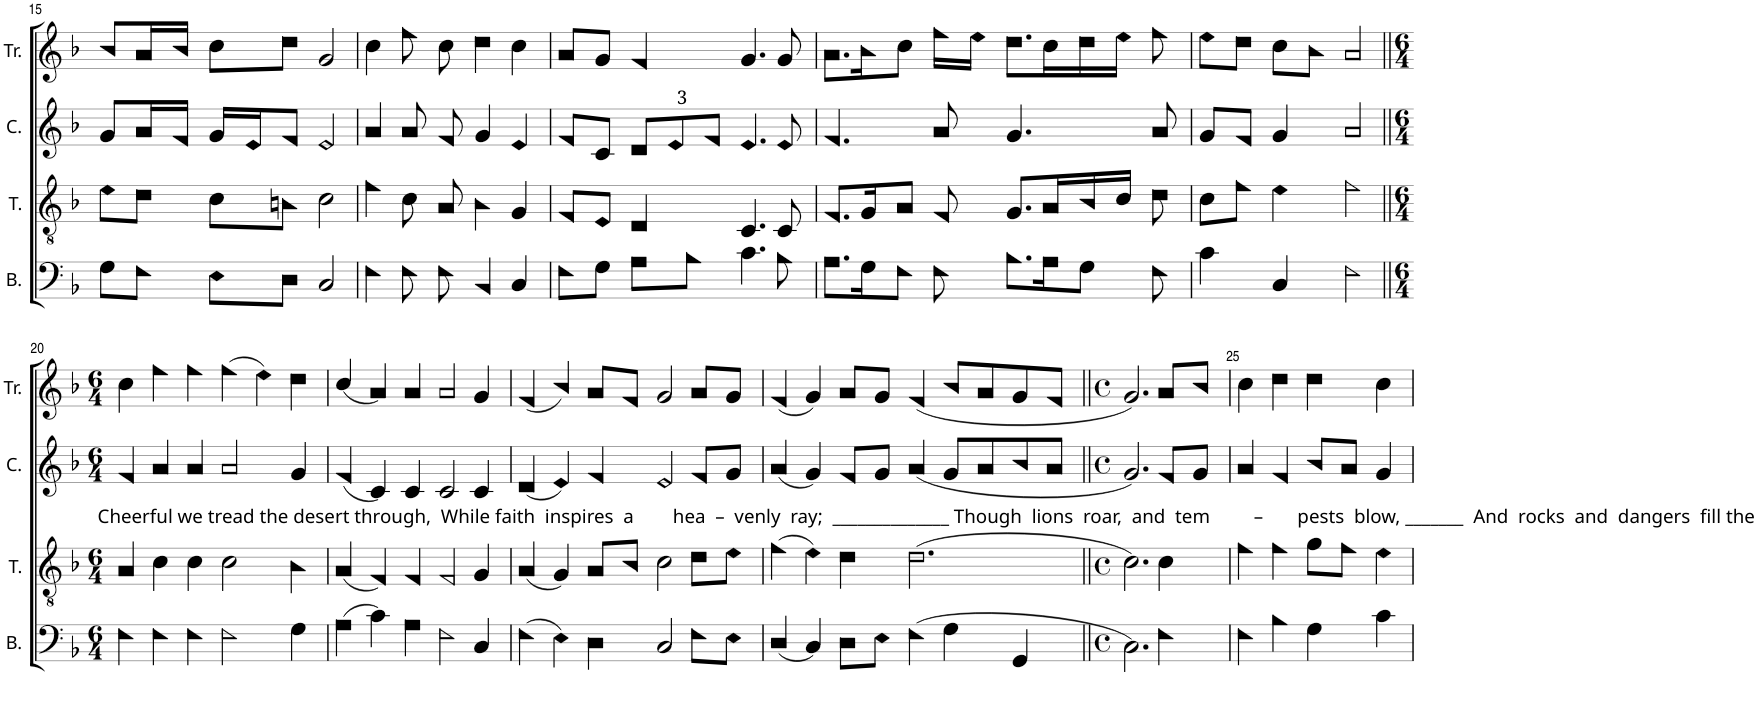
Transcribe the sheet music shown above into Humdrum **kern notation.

**kern	**kern	**kern	**kern
*part4	*part3	*part2	*part1
*staff4	*staff3	*staff2	*staff1
*I"B.	*I"T.	*I"C.	*I"Tr.
*I'B.	*I'T.	*I'C.	*I'Tr.
!!LO:PB:g=z
*clefF4	*clefGv2	*clefG2	*clefG2
*k[b-]	*k[b-]	*k[b-]	*k[b-]
*M2/2	*M2/2	*M2/2	*M2/2
*met(c|)	*met(c|)	*met(c|)	*met(c|)
=15	=15	=15	=15
8G!\L	8e!\L	8g!/L	8b-!/L
8F!\J	8d!\J	16a!/L	16a!/L
.	.	16f!/JJ	16b-!/JJ
8E!\L	8c!\L	16g!/LL	8cc!\L
.	.	16e!/J	.
8D!\J	8Bn!\J	8f!/J	8dd!\J
2C!/	2c!\	2e!/	2g!/
=16	=16	=16	=16
4F!\	4f!\	4a!/	4cc!\
8F!\	8c!\	8a!/	8ff!\
8F!\	8A!/	8f!/	8cc!\
4BB-!/	4B-!\	4g!/	4dd!\
4C!/	4G!/	4e!/	4cc!\
=17	=17	=17	=17
8F!\L	8F!/L	8f!/L	8a!/L
8G!\J	8E!/J	8c!/J	8g!/J
*	*	*Xbrackettup	*
8A!\L	4D!/	12d!/L	4f!/
.	.	12e!/	.
8B-!\J	.	.	.
.	.	12f!/J	.
4.c!\	4.C!/	4.e!/	4.g!/
8B-!\	8C!/	8e!/	8g!/
=18	=18	=18	=18
8.A!\L	8.F!/L	4.f!/	8.a!\L
16G!\K	16G!/K	.	16b-!\K
8F!\J	8A!/J	.	8cc!\J
8F!\	8F!/	8a!/	16ff!\LL
.	.	.	16ee!\JJ
8.B-!\L	8.G!/L	4.g!/	8.dd!\L
16A!\K	16A!/L	.	16cc!\L
8G!\J	16B-!/	.	16dd!\
.	16c!/JJ	.	16ee!\JJ
8F!\	8d!\	8a!/	8ff!\
=19	=19	=19	=19
4c!\	8c!\L	8g!/L	8ee!\L
.	8f!\J	8f!/J	8dd!\J
4C!/	4e!\	4g!/	8cc!\L
.	.	.	8b-!\J
2F!\	2f!\	2a!/	2a!/
!!LO:LB:g=z
=20||	=20||	=20||	=20||
*M6/4	*M6/4	*M6/4	*M6/4
!	!	!LO:TX:b:t=Cheerful we tread the desert through,  While faith  inspires  a        hea  –  venly  ray;  ______________ Though  lions  roar,  and  tem         –       pests  blow, _______  And  rocks  and  dangers  fill the	!
4F!\	4A!/	4f!/	4cc!\
4F!\	4c!\	4a!/	4ff!\
4F!\	4c!\	4a!/	4ff!\
2F!\	2c!\	2a!/	(4ff!\
.	.	.	4ee!\)
4G!\	4B-!\	4g!/	4dd!\
=21	=21	=21	=21
(4A!\	(4A!/	(4f!/	(4cc!/
4c!\)	4F!/)	4c!/)	4a!/)
4A!\	4F!/	4c!/	4a!/
2F!\	2F!/	2c!/	2a!/
4C!/	4G!/	4c!/	4g!/
=22	=22	=22	=22
(4F!\	(4A!/	(4d!/	(4f!/
4E!\)	4G!/)	4e!/)	4b-!/)
4D!\	8A!/L	4f!/	8a!/L
.	8B-!/J	.	8f!/J
2C!/	2c!\	2e!/	2g!/
8F!\L	8d!\L	8f!/L	8a!/L
8E!\J	8e!\J	8g!/J	8g!/J
=23	=23	=23	=23
(4D!/	(4f!\	(4a!/	(4f!/
4C!/)	4e!\)	4g!/)	4g!/)
8D!\L	4d!\	8f!/L	8a!/L
8E!\J	.	8g!/J	8g!/J
(4F!\	(2.d!\	(4a!/	(4f!/
4G!\	.	8g!/L	8b-!/L
.	.	8a!/	8a!/
4GG!/	.	8b-!/	8g!/
.	.	8a!/J	8f!/J
=24||	=24||	=24||	=24||
*M4/4	*M4/4	*M4/4	*M4/4
*met(c)	*met(c)	*met(c)	*met(c)
2.C!\)	2.c!\)	2.g!/)	2.g!/)
4F!\	4c!\	8f!/L	8a!/L
.	.	8g!/J	8b-!/J
=25	=25	=25	=25
4F!\	4f!\	4a!/	4cc!\
4B-!\	4f!\	4f!/	4dd!\
4G!\	8g!\L	8b-!/L	4dd!\
.	8f!\J	8a!/J	.
4c!\	4e!\	4g!/	4cc!\
=	=	=	=
*-	*-	*-	*-
